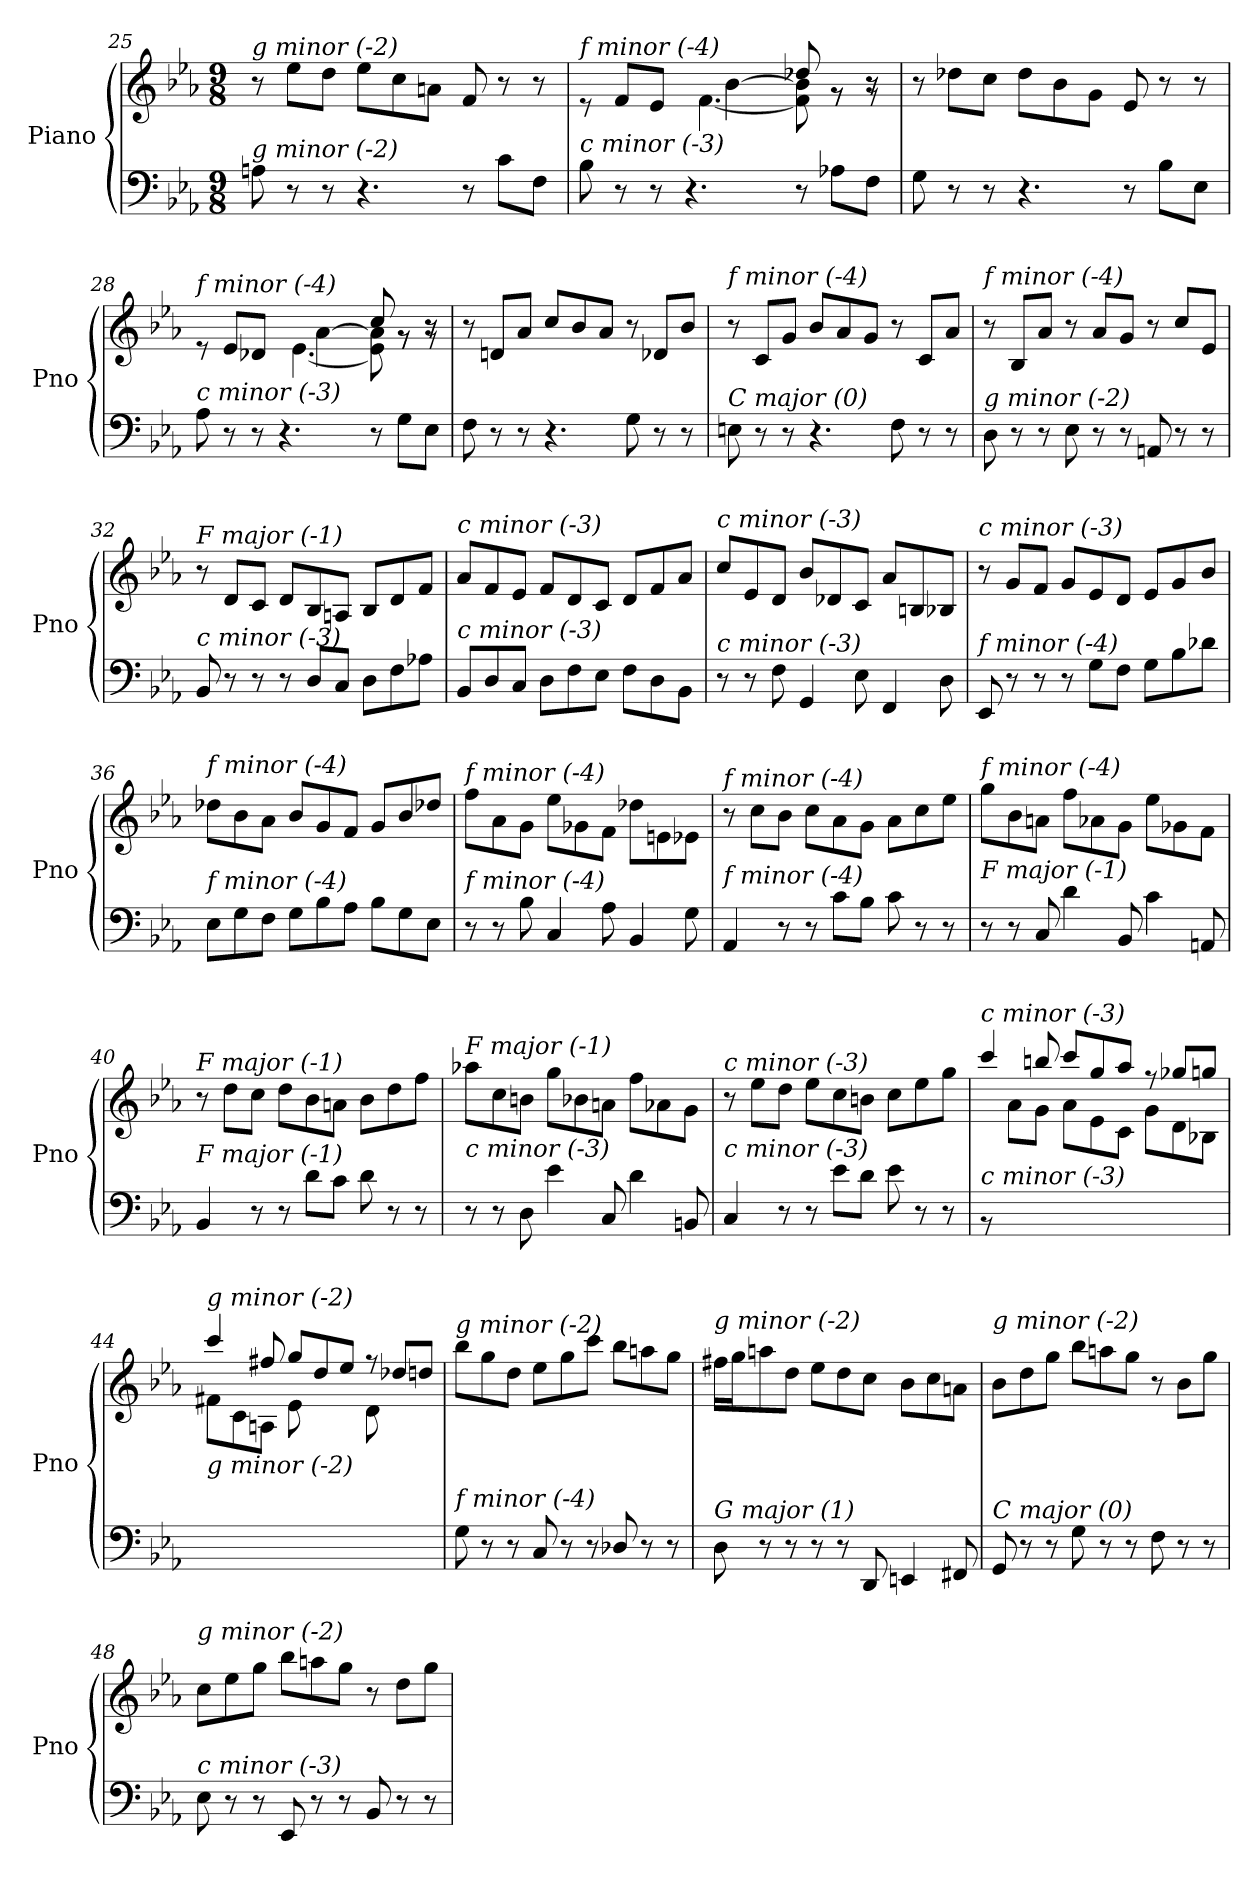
**kern	**kern
*part1	*part1
*staff2	*staff1
*I"Piano	*
*I'Pno	*
*clefF4	*clefG2
*k[b-e-a-]	*k[b-e-a-]
*M9/8	*M9/8
=25	=25
!	!LO:TX:i:t=g minor (-2)
!LO:TX:i:t=g minor (-2)	!
8An\	8r
8r	8ee-\L
8r	8dd\J
4.r	8ee-\L
.	8cc\
.	8an\J
8r	8f/
8c\L	8r
8F\J	8r
=26	=26
*^	*^
*	*^	*	*^
!	!	!	!LO:TX:i:t=f minor (-4)	!	!
!LO:TX:i:t=c minor (-3)	!	!	!	!	!
4.ryy	2ryy	8B-\	8re	4.ryy	2ryy
.	.	8r	8f/L	.	.
.	.	8r	8e-/J	.	.
2.ryy	.	4.r	8f/Lyy	[4.f\	.
.	4ryy	.	8b-/	.	[4b-\
.	.	.	8cc/J	.	.
.	4ryy	8r	8dd-X/	8f\] 8b-\]	4ryy
.	.	8A-X\L	8rg	8r	.
.	8ryy	8F\J	8rg	8r	8r
!!LO:LB:g=z
=27	=27	=27	=27	=27	=27
!	!	!	!LO:TX:i:t=f minor (-4)	!	!
!LO:TX:i:t=c minor (-3)	!	!	!	!	!
*v	*v	*v	*	*	*
*	*v	*v	*v
8G\	8r
8r	8dd-X\L
8r	8cc\J
4.r	8dd-\L
.	8b-\
.	8g\J
8r	8e-/
8B-\L	8r
8E-\J	8r
=28	=28
*^	*^
*	*^	*	*^
!	!	!	!LO:TX:i:t=f minor (-4)	!	!
!LO:TX:i:t=c minor (-3)	!	!	!	!	!
4.ryy	2ryy	8A-\	8re	4.ryy	2ryy
.	.	8r	8e-/L	.	.
.	.	8r	8d-X/J	.	.
2.ryy	.	4.r	8e-/Lyy	[4.e-\	.
.	4ryy	.	8a-/	.	[4a-\
.	.	.	8b-/J	.	.
.	4ryy	8r	8cc/	8e-\] 8a-\]	4ryy
.	.	8G\L	8rg	8r	.
.	8ryy	8E-\J	8rg	8r	8r
=29	=29	=29	=29	=29	=29
!	!	!	!LO:TX:i:t=f minor (-4)	!	!
!LO:TX:i:t=c minor (-3)	!	!	!	!	!
*v	*v	*v	*	*	*
*	*v	*v	*v
8F\	8r
8r	8dn/L
8r	8a-/J
4.r	8cc/L
.	8b-/
.	8a-/J
8G\	8r
8r	8d-X/L
8r	8b-/J
=30	=30
!	!LO:TX:i:t=f minor (-4)
!LO:TX:i:t=C major (0)	!
8En\	8r
8r	8c/L
8r	8g/J
4.r	8b-/L
.	8a-/
.	8g/J
8F\	8r
8r	8c/L
8r	8a-/J
=31	=31
!	!LO:TX:i:t=f minor (-4)
!LO:TX:i:t=g minor (-2)	!
8D\	8r
8r	8B-/L
8r	8a-/J
8E-\	8r
8r	8a-/L
8r	8g/J
8AAn/	8r
8r	8cc/L
8r	8e-/J
!!LO:LB:g=z
=32	=32
!	!LO:TX:i:t=F major (-1)
!LO:TX:i:t=c minor (-3)	!
8BB-/	8r
8r	8d/L
8r	8c/J
8r	8d/L
8D/L	8B-/
8C/J	8An/J
8D\L	8B-/L
8F\	8d/
8A-X\J	8f/J
=33	=33
!	!LO:TX:i:t=c minor (-3)
!LO:TX:i:t=c minor (-3)	!
8BB-/L	8a-/L
8D/	8f/
8C/J	8e-/J
8D\L	8f/L
8F\	8d/
8E-\J	8c/J
8F\L	8d/L
8D\	8f/
8BB-\J	8a-/J
=34	=34
!	!LO:TX:i:t=c minor (-3)
!LO:TX:i:t=c minor (-3)	!
8r	8cc/L
8r	8e-/
8F\	8d/J
4GG/	8b-/L
.	8d-X/
8E-\	8c/J
4FF/	8a-/L
.	8Bni/
8D\	8B-/J
=35	=35
!	!LO:TX:i:t=c minor (-3)
!LO:TX:i:t=f minor (-4)	!
8EE-/	8r
8r	8g/L
8r	8f/J
8r	8g/L
8G\L	8e-/
8F\J	8d/J
8G\L	8e-/L
8B-\	8g/
8d-X\J	8b-/J
=36	=36
!	!LO:TX:i:t=f minor (-4)
!LO:TX:i:t=f minor (-4)	!
8E-\L	8dd-X\L
8G\	8b-\
8F\J	8a-\J
8G\L	8b-/L
8B-\	8g/
8A-\J	8f/J
8B-\L	8g/L
8G\	8b-/
8E-\J	8dd-X/J
!!LO:LB:g=z
=37	=37
!	!LO:TX:i:t=f minor (-4)
!LO:TX:i:t=f minor (-4)	!
8r	8ff\L
8r	8a-\
8B-\	8g\J
4C/	8ee-\L
.	8g-X\
8A-\	8f\J
4BB-/	8dd-X\L
.	8eni\
8G\	8e-\J
=38	=38
!	!LO:TX:i:t=f minor (-4)
!LO:TX:i:t=f minor (-4)	!
4AA-/	8r
.	8cc\L
8r	8b-\J
8r	8cc\L
8c\L	8a-\
8B-\J	8g\J
8c\	8a-\L
8r	8cc\
8r	8ee-\J
=39	=39
!	!LO:TX:i:t=f minor (-4)
!LO:TX:i:t=F major (-1)	!
8r	8gg\L
8r	8b-\
8C/	8an\J
4d\	8ff\L
.	8a-X\
8BB-/	8g\J
4c\	8ee-\L
.	8g-X\
8AAn/	8f\J
=40	=40
!	!LO:TX:i:t=F major (-1)
!LO:TX:i:t=F major (-1)	!
4BB-/	8r
.	8dd\L
8r	8cc\J
8r	8dd\L
8d\L	8b-\
8c\J	8an\J
8d\	8b-\L
8r	8dd\
8r	8ff\J
!!LO:LB:g=z
=41	=41
!	!LO:TX:i:t=F major (-1)
!LO:TX:i:t=c minor (-3)	!
8r	8aa-X\L
8r	8cc\
8D\	8bn\J
4e-\	8gg\L
.	8b-X\
8C/	8an\J
4d\	8ff\L
.	8a-X\
8BBn/	8g\J
=42	=42
!	!LO:TX:i:t=c minor (-3)
!LO:TX:i:t=c minor (-3)	!
4C/	8r
.	8ee-\L
8r	8dd\J
8r	8ee-\L
8e-\L	8cc\
8d\J	8bn\J
8e-\	8cc\L
8r	8ee-\
8r	8gg\J
=43	=43
*	*^
!	!LO:TX:i:t=c minor (-3)	!
!LO:TX:i:t=c minor (-3)	!	!
8rBB	4ccc/	8ryy
1ryy	.	8a-\L
.	8bbn/	8g\J
.	8ccc/L	8a-\L
.	8gg/	8e-\
.	8aa-/J	8c\J
.	8rff	8g\L
.	8gg-Xi/L	8d\
.	8gg/J	8B-X\J
=44	=44	=44
!	!LO:TX:i:t=g minor (-2)	!
!LO:TX:i:t=g minor (-2)	!	!
2ryy	4ccc/	8f#X\L
.	.	8c\
.	8ff#X/	8An\J
.	8gg/L	8e-\L
8B-/	8dd/	4ryy
8G/J	8ee-/J	.
8ryy	8rff	8d\L
8An/	8dd-Xi/L	4ryy
8F#X/J	8dd/J	.
*	*v	*v
!!LO:LB:g=z
=45	=45
!	!LO:TX:i:t=g minor (-2)
!LO:TX:i:t=f minor (-4)	!
8G\	8bb-\L
8r	8gg\
8r	8dd\J
8C/	8ee-\L
8r	8gg\
8r	8ccc\J
8D-Xi/	8bb-\L
8r	8aan\
8r	8gg\J
=46	=46
!	!LO:TX:i:t=g minor (-2)
!LO:TX:i:t=G major (1)	!
8D\	16ff#X\LL
.	16gg\J
8r	8aan\
8r	8dd\J
8r	8ee-\L
8r	8dd\
8DD/	8cc\J
4EEn/	8b-\L
.	8cc\
8FF#X/	8an\J
=47	=47
!	!LO:TX:i:t=g minor (-2)
!LO:TX:i:t=C major (0)	!
8GG/	8b-\L
8r	8dd\
8r	8gg\J
8G\	8bb-\L
8r	8aan\
8r	8gg\J
8F\	8r
8r	8b-\L
8r	8gg\J
=48	=48
!	!LO:TX:i:t=g minor (-2)
!LO:TX:i:t=c minor (-3)	!
8E-\	8cc\L
8r	8ee-\
8r	8gg\J
8EE-/	8bb-\L
8r	8aan\
8r	8gg\J
8BB-/	8r
8r	8dd\L
8r	8gg\J
=	=
*-	*-
